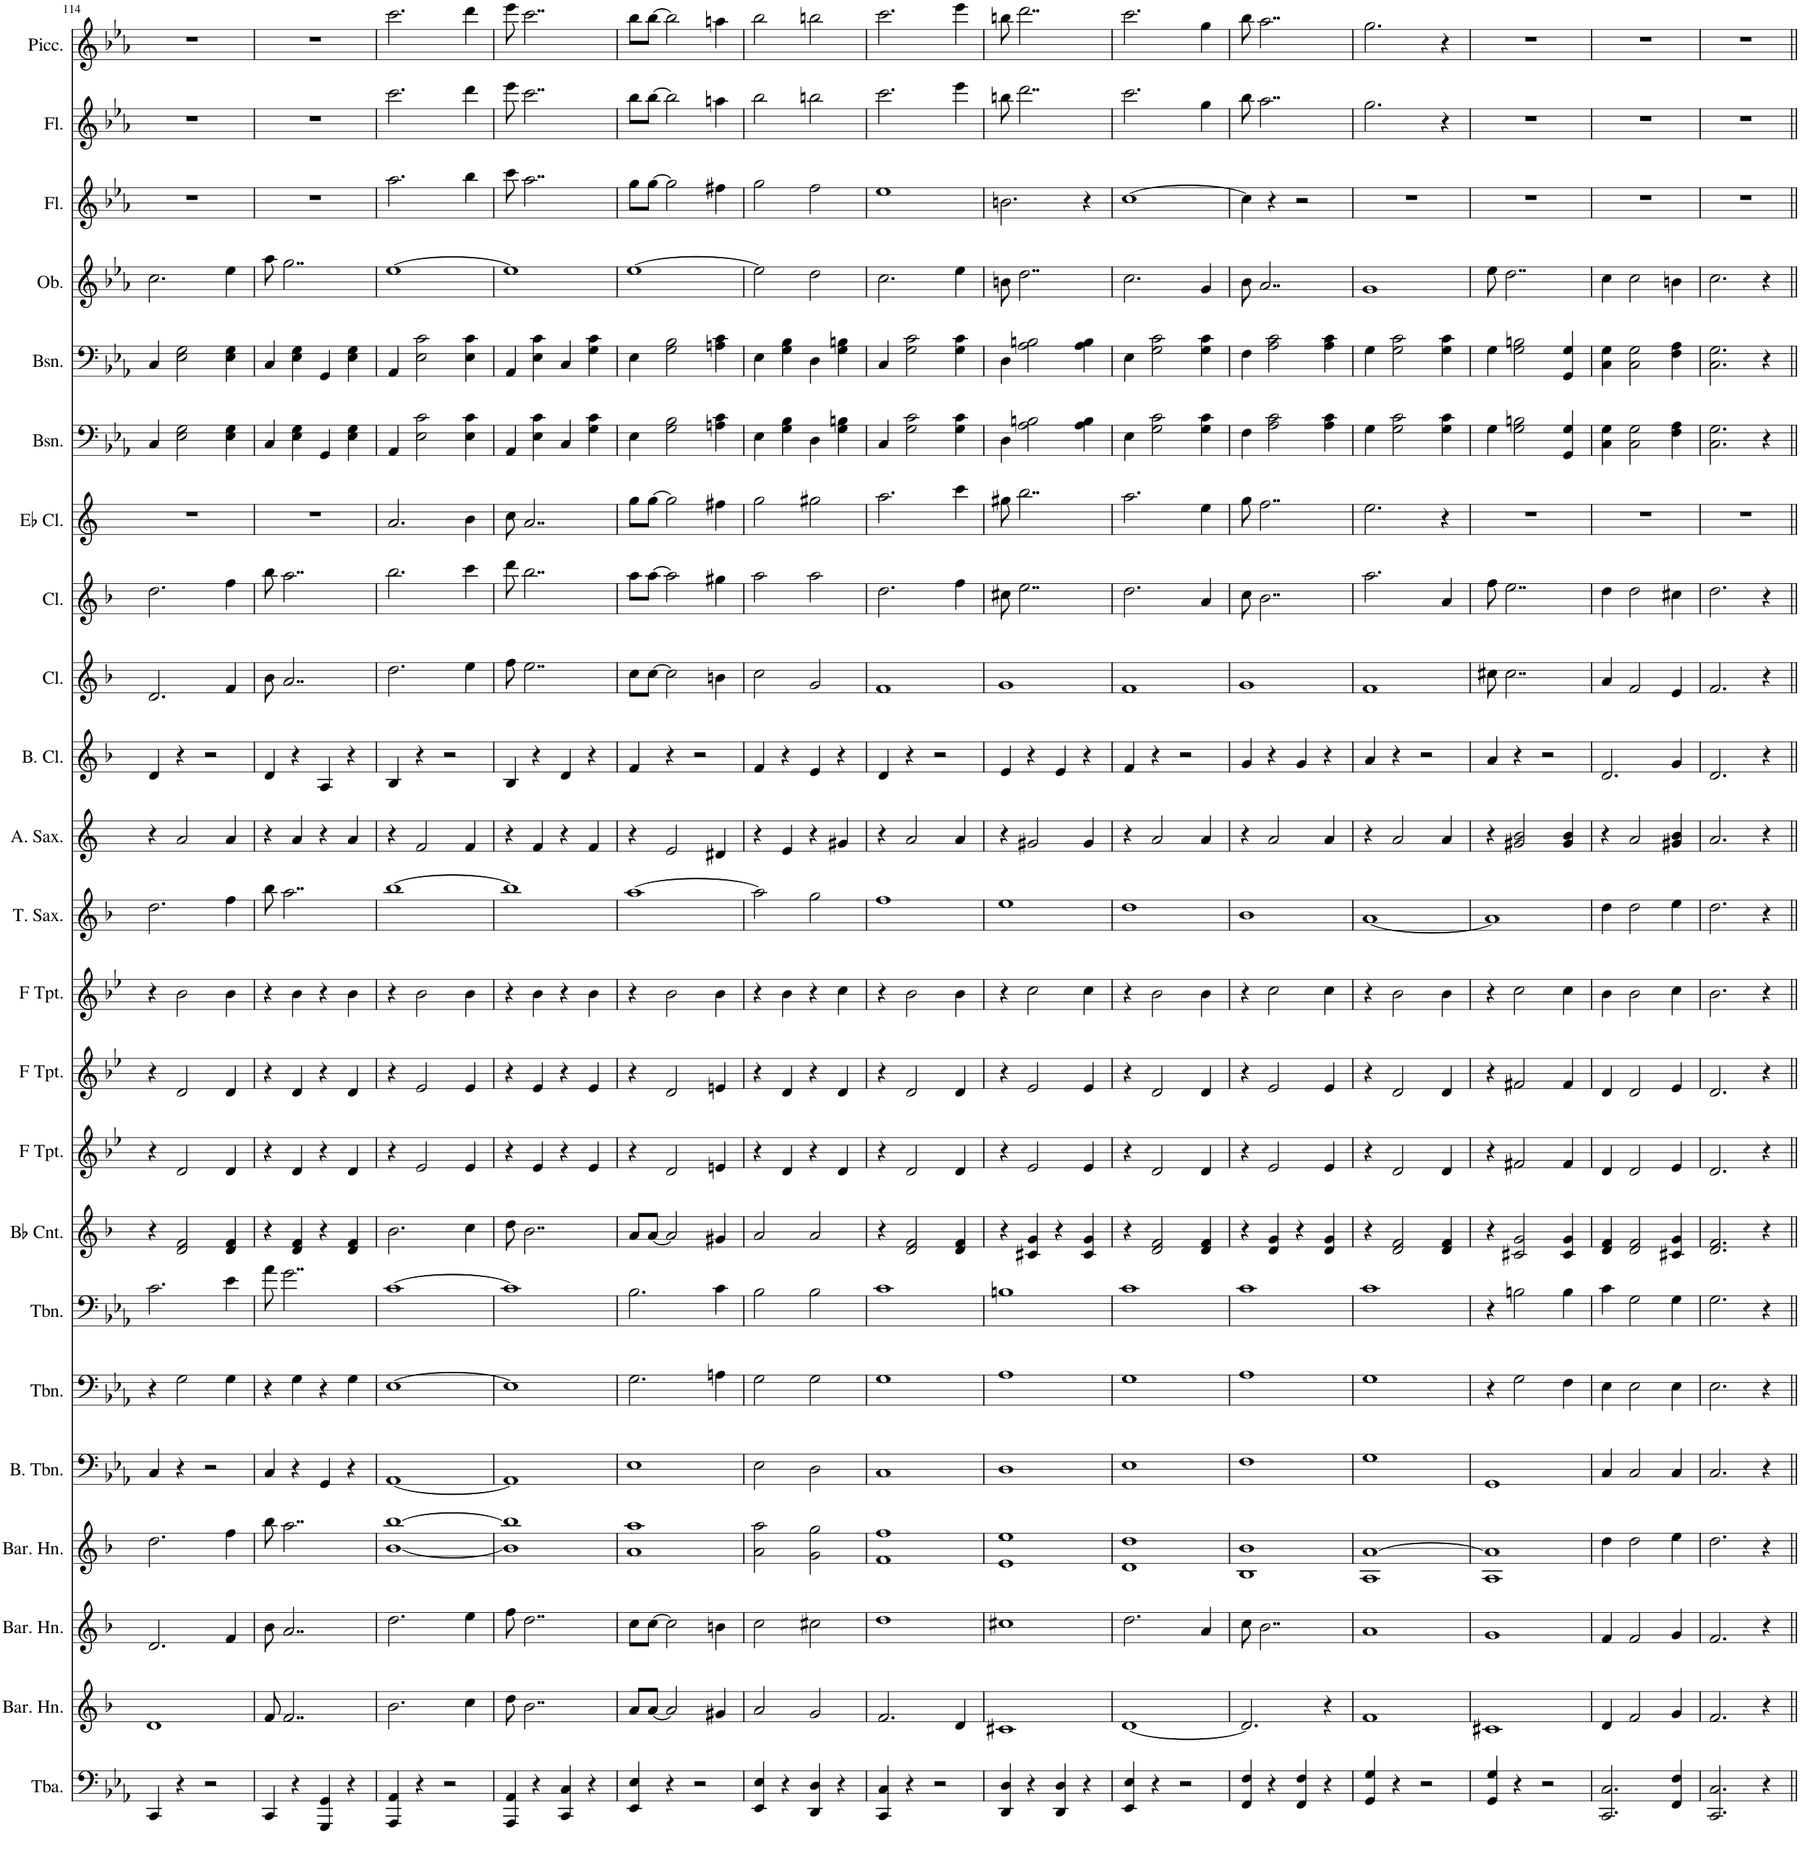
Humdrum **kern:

**kern	**kern	**kern	**kern	**kern	**kern	**kern	**kern	**kern	**kern	**kern	**kern	**kern	**kern	**kern	**kern	**kern	**kern	**kern	**kern	**kern	**kern	**kern
*part23	*part22	*part21	*part20	*part19	*part18	*part17	*part16	*part15	*part14	*part13	*part12	*part11	*part10	*part9	*part8	*part7	*part6	*part5	*part4	*part3	*part2	*part1
*staff23	*staff22	*staff21	*staff20	*staff19	*staff18	*staff17	*staff16	*staff15	*staff14	*staff13	*staff12	*staff11	*staff10	*staff9	*staff8	*staff7	*staff6	*staff5	*staff4	*staff3	*staff2	*staff1
*I"Tuba	*I"Baritone Horn stem 4	*I"Baritone Horn stem 3	*I"Baritone Horn stem 2	*I"Bass Trombone	*I"Trombone	*I"Trombone	*I"Bb Cornet	*I"F Trumpet	*I"F Trumpet	*I"F Trumpet	*I"Tenor Saxophone	*I"Alto Saxophone	*I"Bass Clarinet	*I"Clarinet	*I"Clarinet	*I"Eb Clarinet	*I"Bassoon	*I"Bassoon	*I"Oboe	*I"Flute	*I"Flute	*I"Piccolo
*I'Tba.	*I'Bar. Hn.	*I'Bar. Hn.	*I'Bar. Hn.	*I'B. Tbn.	*I'Tbn.	*I'Tbn.	*I'Bb Cnt.	*I'F Tpt.	*I'F Tpt.	*I'F Tpt.	*I'T. Sax.	*I'A. Sax.	*I'B. Cl.	*I'Cl.	*I'Cl.	*I'Eb Cl.	*I'Bsn.	*I'Bsn.	*I'Ob.	*I'Fl.	*I'Fl.	*I'Picc.
!!LO:PB:g=z
*clefF4	*clefG2	*clefG2	*clefG2	*clefF4	*clefF4	*clefF4	*clefG2	*clefG2	*clefG2	*clefG2	*clefG2	*clefG2	*clefG2	*clefG2	*clefG2	*clefG2	*clefF4	*clefF4	*clefG2	*clefG2	*clefG2	*clefG2
*	*Trd8c14	*Trd8c14	*Trd8c14	*	*	*	*Trd1c2	*Trd-3c-5	*Trd-3c-5	*Trd-3c-5	*Trd8c14	*Trd5c9	*Trd8c14	*Trd1c2	*Trd1c2	*Trd-2c-3	*	*	*	*	*	*Trd-7c-12
*k[b-e-a-]	*k[b-]	*k[b-]	*k[b-]	*k[b-e-a-]	*k[b-e-a-]	*k[b-e-a-]	*k[b-]	*k[b-e-]	*k[b-e-]	*k[b-e-]	*k[b-]	*k[]	*k[b-]	*k[b-]	*k[b-]	*k[]	*k[b-e-a-]	*k[b-e-a-]	*k[b-e-a-]	*k[b-e-a-]	*k[b-e-a-]	*k[b-e-a-]
*M2/2	*M2/2	*M2/2	*M2/2	*M2/2	*M2/2	*M2/2	*M2/2	*M2/2	*M2/2	*M2/2	*M2/2	*M2/2	*M2/2	*M2/2	*M2/2	*M2/2	*M2/2	*M2/2	*M2/2	*M2/2	*M2/2	*M2/2
*met(c|)	*met(c|)	*met(c|)	*met(c|)	*met(c|)	*met(c|)	*met(c|)	*met(c|)	*met(c|)	*met(c|)	*met(c|)	*met(c|)	*met(c|)	*met(c|)	*met(c|)	*met(c|)	*met(c|)	*met(c|)	*met(c|)	*met(c|)	*met(c|)	*met(c|)	*met(c|)
=114	=114	=114	=114	=114	=114	=114	=114	=114	=114	=114	=114	=114	=114	=114	=114	=114	=114	=114	=114	=114	=114	=114
4CC/	1d	2.d/	2.dd\	4C/	4r	2.c\	4r	4r	4r	4r	2.dd\	4r	4d/	2.d/	2.dd\	1r	4C/	4C/	2.cc\	1r	1r	1r
4r	.	.	.	4r	2G\	.	2d/ 2f/	2d/	2d/	2b-\	.	2a/	4r	.	.	.	2E-\ 2G\	2E-\ 2G\	.	.	.	.
2r	.	.	.	2r	.	.	.	.	.	.	.	.	2r	.	.	.	.	.	.	.	.	.
.	.	4f/	4ff\	.	4G\	4e-\	4d/ 4f/	4d/	4d/	4b-\	4ff\	4a/	.	4f/	4ff\	.	4E-\ 4G\	4E-\ 4G\	4ee-\	.	.	.
=115	=115	=115	=115	=115	=115	=115	=115	=115	=115	=115	=115	=115	=115	=115	=115	=115	=115	=115	=115	=115	=115	=115
4CC/	8f/	8b-\	8bb-\	4C/	4r	8a-\	4r	4r	4r	4r	8bb-\	4r	4d/	8b-\	8bb-\	1r	4C/	4C/	8aa-\	1r	1r	1r
.	2..f/	2..a/	2..aa\	.	.	2..g\	.	.	.	.	2..aa\	.	.	2..a/	2..aa\	.	.	.	2..gg\	.	.	.
4r	.	.	.	4r	4G\	.	4d/ 4f/	4d/	4d/	4b-\	.	4a/	4r	.	.	.	4E-\ 4G\	4E-\ 4G\	.	.	.	.
4GGG/ 4GG/	.	.	.	4GG/	4r	.	4r	4r	4r	4r	.	4r	4A/	.	.	.	4GG/	4GG/	.	.	.	.
4r	.	.	.	4r	4G\	.	4d/ 4f/	4d/	4d/	4b-\	.	4a/	4r	.	.	.	4E-\ 4G\	4E-\ 4G\	.	.	.	.
=116	=116	=116	=116	=116	=116	=116	=116	=116	=116	=116	=116	=116	=116	=116	=116	=116	=116	=116	=116	=116	=116	=116
4AAA-/ 4AA-/	2.b-\	2.dd\	[1b- [1bb-	[1AA-	[1E-	[1c	2.b-\	4r	4r	4r	[1bb-	4r	4B-/	2.dd\	2.bb-\	2.a/	4AA-/	4AA-/	[1ee-	2.aa-\	2.ccc\	2.ccc\
4r	.	.	.	.	.	.	.	2e-/	2e-/	2b-\	.	2f/	4r	.	.	.	2E-\ 2c\	2E-\ 2c\	.	.	.	.
2r	.	.	.	.	.	.	.	.	.	.	.	.	2r	.	.	.	.	.	.	.	.	.
.	4cc\	4ee\	.	.	.	.	4cc\	4e-/	4e-/	4b-\	.	4f/	.	4ee\	4ccc\	4b\	4E-\ 4c\	4E-\ 4c\	.	4bb-\	4ddd\	4ddd\
=117	=117	=117	=117	=117	=117	=117	=117	=117	=117	=117	=117	=117	=117	=117	=117	=117	=117	=117	=117	=117	=117	=117
4AAA-/ 4AA-/	8dd\	8ff\	1b-] 1bb-]	1AA-]	1E-]	1c]	8dd\	4r	4r	4r	1bb-]	4r	4B-/	8ff\	8ddd\	8cc\	4AA-/	4AA-/	1ee-]	8ccc\	8eee-\	8eee-\
.	2..b-\	2..dd\	.	.	.	.	2..b-\	.	.	.	.	.	.	2..ee\	2..bb-\	2..a/	.	.	.	2..aa-\	2..ccc\	2..ccc\
4r	.	.	.	.	.	.	.	4e-/	4e-/	4b-\	.	4f/	4r	.	.	.	4E-\ 4c\	4E-\ 4c\	.	.	.	.
4CC/ 4C/	.	.	.	.	.	.	.	4r	4r	4r	.	4r	4d/	.	.	.	4C/	4C/	.	.	.	.
4r	.	.	.	.	.	.	.	4e-/	4e-/	4b-\	.	4f/	4r	.	.	.	4G\ 4c\	4G\ 4c\	.	.	.	.
=118	=118	=118	=118	=118	=118	=118	=118	=118	=118	=118	=118	=118	=118	=118	=118	=118	=118	=118	=118	=118	=118	=118
4EE-/ 4E-/	8a/L	8cc\L	1a 1aa	1E-	2.G\	2.B-\	8a/L	4r	4r	4r	[1aa	4r	4f/	8cc\L	8aa\L	8gg\L	4E-\	4E-\	[1ee-	8gg\L	8bb-\L	8bb-\L
.	[8a/J	[8cc\J	.	.	.	.	[8a/J	.	.	.	.	.	.	[8cc\J	[8aa\J	[8gg\J	.	.	.	[8gg\J	[8bb-\J	[8bb-\J
4r	2a/]	2cc\]	.	.	.	.	2a/]	2d/	2d/	2b-\	.	2e/	4r	2cc\]	2aa\]	2gg\]	2G\ 2B-\	2G\ 2B-\	.	2gg\]	2bb-\]	2bb-\]
2r	.	.	.	.	.	.	.	.	.	.	.	.	2r	.	.	.	.	.	.	.	.	.
.	4g#X/	4bn\	.	.	4An\	4c\	4g#X/	4en/	4en/	4b-\	.	4d#X/	.	4bn\	4gg#X\	4ff#X\	4An\ 4c\	4An\ 4c\	.	4ff#X\	4aan\	4aan\
=119	=119	=119	=119	=119	=119	=119	=119	=119	=119	=119	=119	=119	=119	=119	=119	=119	=119	=119	=119	=119	=119	=119
4EE-/ 4E-/	2a/	2cc\	2a\ 2aa\	2E-\	2G\	2B-\	2a/	4r	4r	4r	2aa\]	4r	4f/	2cc\	2aa\	2gg\	4E-\	4E-\	2ee-\]	2gg\	2bb-\	2bb-\
4r	.	.	.	.	.	.	.	4d/	4d/	4b-\	.	4e/	4r	.	.	.	4G\ 4B-\	4G\ 4B-\	.	.	.	.
4DD/ 4D/	2g/	2cc#X\	2g\ 2gg\	2D\	2G\	2B-\	2a/	4r	4r	4r	2gg\	4r	4e/	2g/	2aa\	2gg#X\	4D\	4D\	2dd\	2ff\	2bbn\	2bbn\
4r	.	.	.	.	.	.	.	4d/	4d/	4cc\	.	4g#X/	4r	.	.	.	4G\ 4Bn\	4G\ 4Bn\	.	.	.	.
=120	=120	=120	=120	=120	=120	=120	=120	=120	=120	=120	=120	=120	=120	=120	=120	=120	=120	=120	=120	=120	=120	=120
4CC/ 4C/	2.f/	1dd	1f 1ff	1C	1G	1c	4r	4r	4r	4r	1ff	4r	4d/	1f	2.dd\	2.aa\	4C/	4C/	2.cc\	1ee-	2.ccc\	2.ccc\
4r	.	.	.	.	.	.	2d/ 2f/	2d/	2d/	2b-\	.	2a/	4r	.	.	.	2G\ 2c\	2G\ 2c\	.	.	.	.
2r	.	.	.	.	.	.	.	.	.	.	.	.	2r	.	.	.	.	.	.	.	.	.
.	4d/	.	.	.	.	.	4d/ 4f/	4d/	4d/	4b-\	.	4a/	.	.	4ff\	4ccc\	4G\ 4c\	4G\ 4c\	4ee-\	.	4eee-\	4eee-\
=121	=121	=121	=121	=121	=121	=121	=121	=121	=121	=121	=121	=121	=121	=121	=121	=121	=121	=121	=121	=121	=121	=121
4DD/ 4D/	1c#X	1cc#X	1e 1ee	1D	1A-	1Bn	4r	4r	4r	4r	1ee	4r	4e/	1g	8cc#X\	8gg#X\	4D\	4D\	8bn\	2.bn\	8bbn\	8bbn\
.	.	.	.	.	.	.	.	.	.	.	.	.	.	.	2..ee\	2..bb\	.	.	2..dd\	.	2..ddd\	2..ddd\
4r	.	.	.	.	.	.	4c#X/ 4g/	2e-/	2e-/	2cc\	.	2g#X/	4r	.	.	.	2A-\ 2Bn\	2A-\ 2Bn\	.	.	.	.
4DD/ 4D/	.	.	.	.	.	.	4r	.	.	.	.	.	4e/	.	.	.	.	.	.	.	.	.
4r	.	.	.	.	.	.	4c#/ 4g/	4e-/	4e-/	4cc\	.	4g#/	4r	.	.	.	4A-\ 4B\	4A-\ 4B\	.	4r	.	.
=122	=122	=122	=122	=122	=122	=122	=122	=122	=122	=122	=122	=122	=122	=122	=122	=122	=122	=122	=122	=122	=122	=122
4EE-/ 4E-/	[1d	2.dd\	1d 1dd	1E-	1G	1c	4r	4r	4r	4r	1dd	4r	4f/	1f	2.dd\	2.aa\	4E-\	4E-\	2.cc\	[1cc	2.ccc\	2.ccc\
4r	.	.	.	.	.	.	2d/ 2f/	2d/	2d/	2b-\	.	2a/	4r	.	.	.	2G\ 2c\	2G\ 2c\	.	.	.	.
2r	.	.	.	.	.	.	.	.	.	.	.	.	2r	.	.	.	.	.	.	.	.	.
.	.	4a/	.	.	.	.	4d/ 4f/	4d/	4d/	4b-\	.	4a/	.	.	4a/	4ee\	4G\ 4c\	4G\ 4c\	4g/	.	4gg\	4gg\
=123	=123	=123	=123	=123	=123	=123	=123	=123	=123	=123	=123	=123	=123	=123	=123	=123	=123	=123	=123	=123	=123	=123
4FF/ 4F/	2.d/]	8cc\	1B- 1b-	1F	1A-	1c	4r	4r	4r	4r	1b-	4r	4g/	1g	8cc\	8gg\	4F\	4F\	8b-\	4cc\]	8bb-\	8bb-\
.	.	2..b-\	.	.	.	.	.	.	.	.	.	.	.	.	2..b-\	2..ff\	.	.	2..a-/	.	2..aa-\	2..aa-\
4r	.	.	.	.	.	.	4d/ 4g/	2e-/	2e-/	2cc\	.	2a/	4r	.	.	.	2A-\ 2c\	2A-\ 2c\	.	4r	.	.
4FF/ 4F/	.	.	.	.	.	.	4r	.	.	.	.	.	4g/	.	.	.	.	.	.	2r	.	.
4r	4r	.	.	.	.	.	4d/ 4g/	4e-/	4e-/	4cc\	.	4a/	4r	.	.	.	4A-\ 4c\	4A-\ 4c\	.	.	.	.
=124	=124	=124	=124	=124	=124	=124	=124	=124	=124	=124	=124	=124	=124	=124	=124	=124	=124	=124	=124	=124	=124	=124
4GG/ 4G/	1f	1a	1A [1a	1G	1G	1c	4r	4r	4r	4r	[1a	4r	4a/	1f	2.aa\	2.ee\	4G\	4G\	1g	1r	2.gg\	2.gg\
4r	.	.	.	.	.	.	2d/ 2f/	2d/	2d/	2b-\	.	2a/	4r	.	.	.	2G\ 2c\	2G\ 2c\	.	.	.	.
2r	.	.	.	.	.	.	.	.	.	.	.	.	2r	.	.	.	.	.	.	.	.	.
.	.	.	.	.	.	.	4d/ 4f/	4d/	4d/	4b-\	.	4a/	.	.	4a/	4r	4G\ 4c\	4G\ 4c\	.	.	4r	4r
=125	=125	=125	=125	=125	=125	=125	=125	=125	=125	=125	=125	=125	=125	=125	=125	=125	=125	=125	=125	=125	=125	=125
4GG/ 4G/	1c#X	1g	1A 1a]	1GG	4r	4r	4r	4r	4r	4r	1a]	4r	4a/	8cc#X\	8ff\	1r	4G\	4G\	8ee-\	1r	1r	1r
.	.	.	.	.	.	.	.	.	.	.	.	.	.	2..cc#\	2..ee\	.	.	.	2..dd\	.	.	.
4r	.	.	.	.	2G\	2Bn\	2c#X/ 2g/	2f#X/	2f#X/	2cc\	.	2g#X/ 2b/	4r	.	.	.	2G\ 2Bn\	2G\ 2Bn\	.	.	.	.
2r	.	.	.	.	.	.	.	.	.	.	.	.	2r	.	.	.	.	.	.	.	.	.
.	.	.	.	.	4F\	4B\	4c#/ 4g/	4f#/	4f#/	4cc\	.	4g#/ 4b/	.	.	.	.	4GG/ 4G/	4GG/ 4G/	.	.	.	.
=126	=126	=126	=126	=126	=126	=126	=126	=126	=126	=126	=126	=126	=126	=126	=126	=126	=126	=126	=126	=126	=126	=126
2.CC/ 2.C/	4d/	4f/	4dd\	4C/	4E-\	4c\	4d/ 4f/	4d/	4d/	4b-\	4dd\	4r	2.d/	4a/	4dd\	1r	4C\ 4G\	4C\ 4G\	4cc\	1r	1r	1r
.	2f/	2f/	2dd\	2C/	2E-\	2G\	2d/ 2f/	2d/	2d/	2b-\	2dd\	2a/	.	2f/	2dd\	.	2C\ 2G\	2C\ 2G\	2cc\	.	.	.
4FF/ 4F/	4g/	4g/	4ee\	4C/	4E-\	4G\	4c#X/ 4g/	4e-/	4e-/	4cc\	4ee\	4g#X/ 4b/	4g/	4e/	4cc#X\	.	4F\ 4A-\	4F\ 4A-\	4bn\	.	.	.
=127	=127	=127	=127	=127	=127	=127	=127	=127	=127	=127	=127	=127	=127	=127	=127	=127	=127	=127	=127	=127	=127	=127
2.CC/ 2.C/	2.f/	2.f/	2.dd\	2.C/	2.E-\	2.G\	2.d/ 2.f/	2.d/	2.d/	2.b-\	2.dd\	2.a/	2.d/	2.f/	2.dd\	1r	2.C\ 2.G\	2.C\ 2.G\	2.cc\	1r	1r	1r
4r	4r	4r	4r	4r	4r	4r	4r	4r	4r	4r	4r	4r	4r	4r	4r	.	4r	4r	4r	.	.	.
=||	=||	=||	=||	=||	=||	=||	=||	=||	=||	=||	=||	=||	=||	=||	=||	=||	=||	=||	=||	=||	=||	=||
*-	*-	*-	*-	*-	*-	*-	*-	*-	*-	*-	*-	*-	*-	*-	*-	*-	*-	*-	*-	*-	*-	*-
